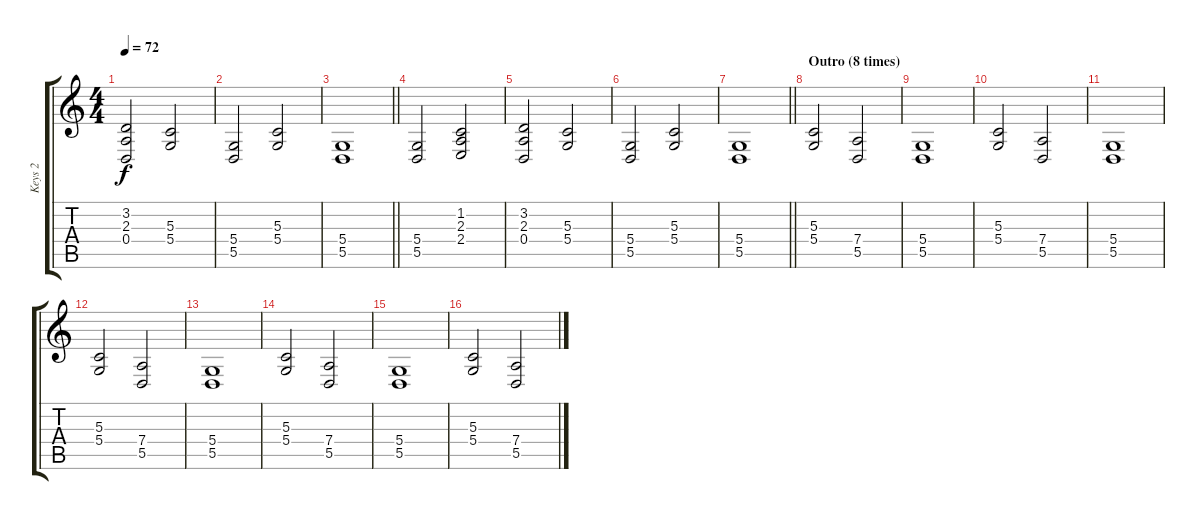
\track ("Keys 2" "Keys 2") {instrument stringensemble1}
\staff {score tabs}
\tuning (E4 B3 G3 D3 A2 E2) {hide}
\ts (4 4)
\tempo 72
\clef g2
\ks c
(3.2 2.3 0.4).2{dy f} (5.3 5.4).2 |
(5.4 5.5).2 (5.3 5.4).2 |
\barLineRight lightlight
(5.4 5.5).1 |
(5.4 5.5).2 (1.2 2.3 2.4).2 |
(3.2 2.3 0.4).2 (5.3 5.4).2 |
(5.4 5.5).2 (5.3 5.4).2 |
\barLineRight lightlight
(5.4 5.5).1 |
\section ("" "Outro (8 times)")
(5.3 5.4).2 (7.4 5.5).2 |
(5.4 5.5).1 |
(5.3 5.4).2 (7.4 5.5).2 |
(5.4 5.5).1 |
(5.3 5.4).2 (7.4 5.5).2 |
(5.4 5.5).1 |
(5.3 5.4).2 (7.4 5.5).2 |
(5.4 5.5).1 |
(5.3 5.4).2 (7.4 5.5).2
